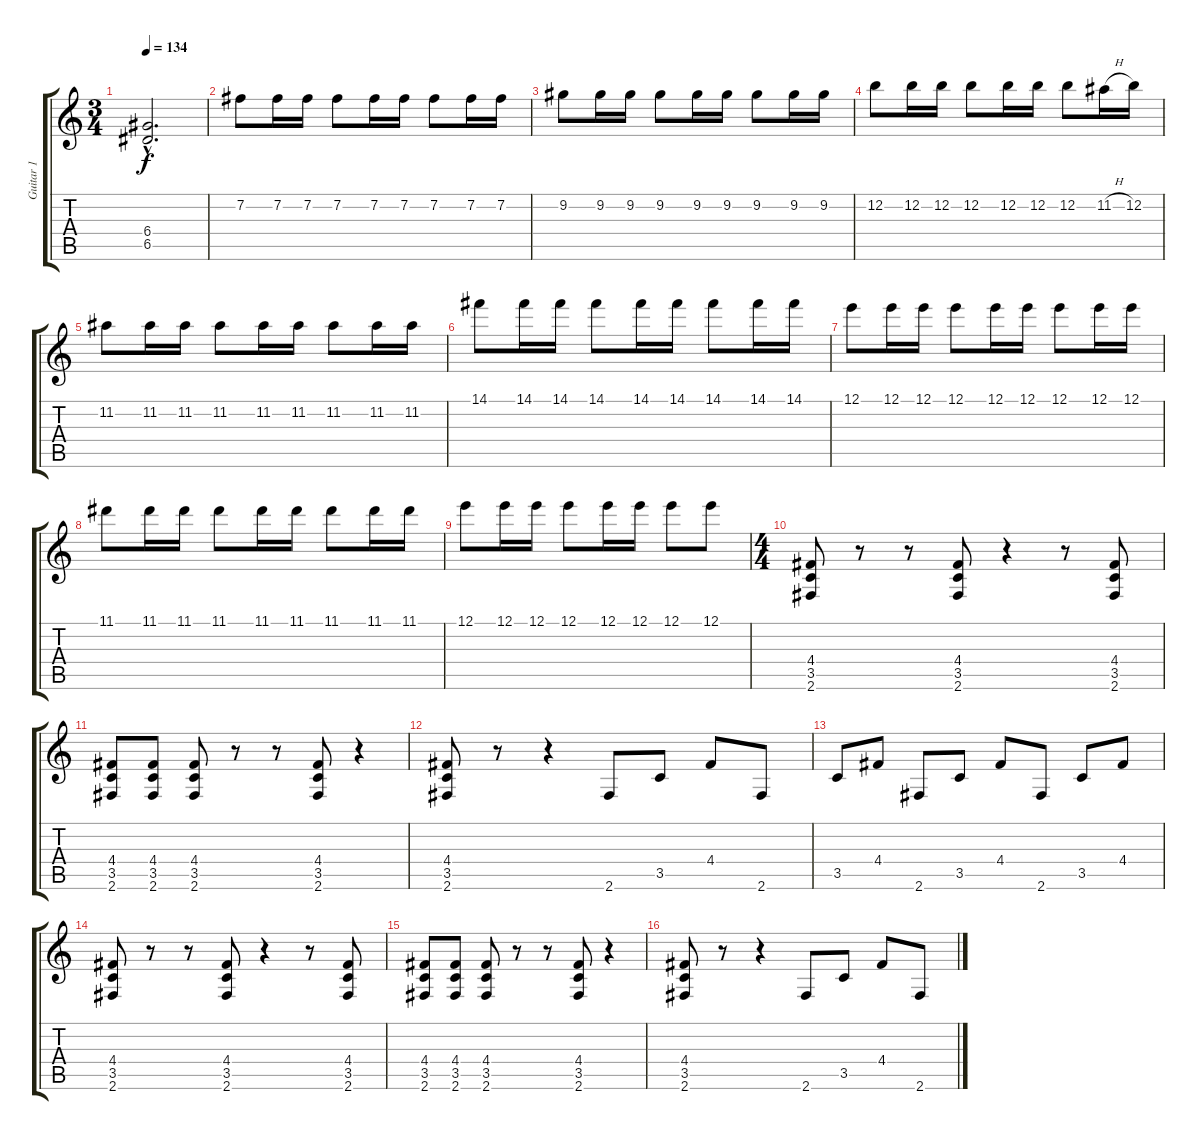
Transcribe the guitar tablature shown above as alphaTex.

\track ("Guitar 1" "Guitar 1") {instrument overdrivenguitar}
\staff {score tabs}
\tuning (E4 B3 G3 D3 A2 E2) {hide}
\ts (3 4)
\tempo 134
\clef g2
\ks c
(6.4{hac} 6.5{hac}).2{d dy f} |
7.2.8 7.2.16 7.2.16 7.2.8 7.2.16 7.2.16 7.2.8 7.2.16 7.2.16 |
9.2.8 9.2.16 9.2.16 9.2.8 9.2.16 9.2.16 9.2.8 9.2.16 9.2.16 |
12.2.8 12.2.16 12.2.16 12.2.8 12.2.16 12.2.16 12.2.8 11.2{h}.16 12.2.16 |
11.2.8 11.2.16 11.2.16 11.2.8 11.2.16 11.2.16 11.2.8 11.2.16 11.2.16 |
14.1.8 14.1.16 14.1.16 14.1.8 14.1.16 14.1.16 14.1.8 14.1.16 14.1.16 |
12.1.8 12.1.16 12.1.16 12.1.8 12.1.16 12.1.16 12.1.8 12.1.16 12.1.16 |
11.1.8 11.1.16 11.1.16 11.1.8 11.1.16 11.1.16 11.1.8 11.1.16 11.1.16 |
12.1.8 12.1.16 12.1.16 12.1.8 12.1.16 12.1.16 12.1.8 12.1.8 |
\ts (4 4)
(4.4 3.5 2.6).8 r.8 r.8 (4.4 3.5 2.6).8 r.4 r.8 (4.4 3.5 2.6).8 |
(4.4 3.5 2.6).8 (4.4 3.5 2.6).8 (4.4 3.5 2.6).8 r.8 r.8 (4.4 3.5 2.6).8 r.4 |
(4.4 3.5 2.6).8 r.8 r.4 2.6.8 3.5.8 4.4.8 2.6.8 |
3.5.8 4.4.8 2.6.8 3.5.8 4.4.8 2.6.8 3.5.8 4.4.8 |
(4.4 3.5 2.6).8 r.8 r.8 (4.4 3.5 2.6).8 r.4 r.8 (4.4 3.5 2.6).8 |
(4.4 3.5 2.6).8 (4.4 3.5 2.6).8 (4.4 3.5 2.6).8 r.8 r.8 (4.4 3.5 2.6).8 r.4 |
(4.4 3.5 2.6).8 r.8 r.4 2.6.8 3.5.8 4.4.8 2.6.8
